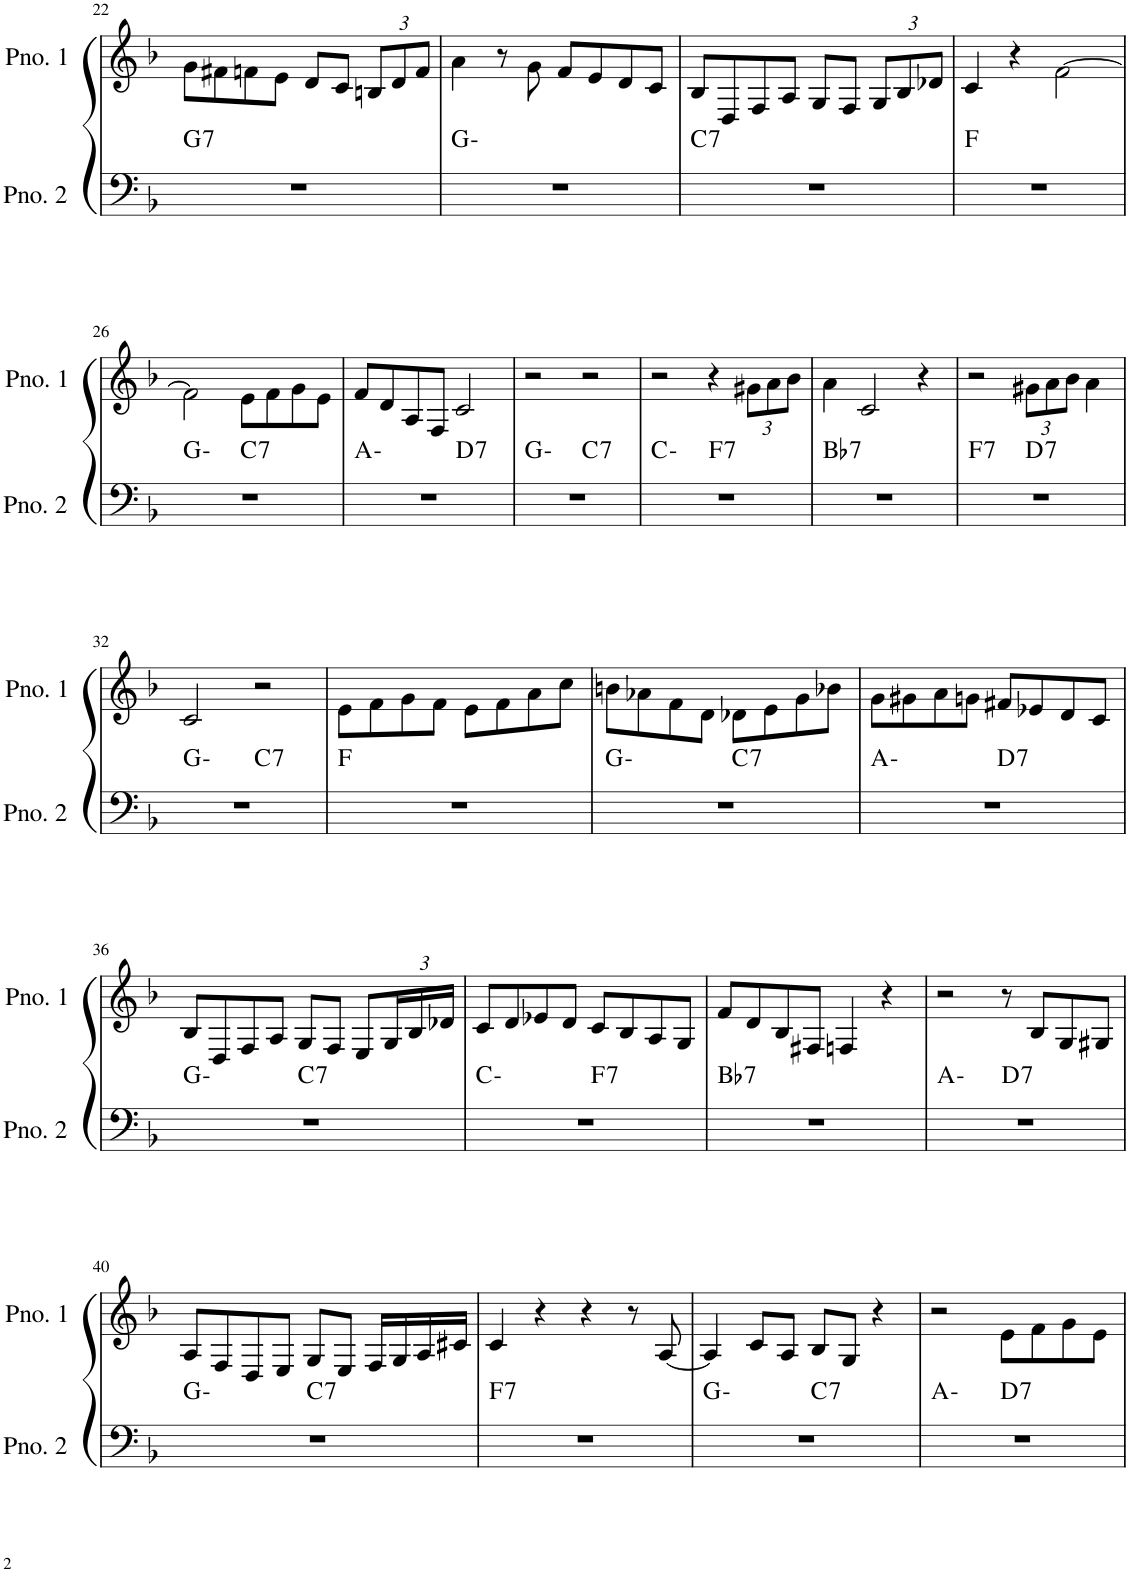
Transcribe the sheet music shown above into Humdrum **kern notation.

**kern	**harte	**kern
*part2	*part2	*part1
*staff2	*	*staff1
*I"ピアノ 2	*	*I"ピアノ 1
!!LO:PB:g=z
*clefF4	*	*clefG2
*k[b-]	*	*k[b-]
*M4/4	*	*M4/4
=22	=22	=22
!	!LO:H:kt=7	!
1r	G:7	8g\L
.	.	8f#X\
.	.	8fn\
.	.	8e\J
.	.	8d/L
.	.	8c/J
*	*	*Xbrackettup
.	.	12Bn/L
.	.	12d/
.	.	12f/J
=23	=23	=23
1r	G:min	4a\
.	.	8r
.	.	8g\
.	.	8f/L
.	.	8e/
.	.	8d/
.	.	8c/J
=24	=24	=24
!	!LO:H:kt=7	!
1r	C:7	8B-/L
.	.	8D/
.	.	8F/
.	.	8A/J
.	.	8G/L
.	.	8F/J
.	.	12G/L
.	.	12B-/
.	.	12d-X/J
=25	=25	=25
1r	F:maj	4c/
.	.	4r
.	.	[2f\
!!LO:LB:g=z
=26	=26	=26
*^	*	*
1r	2ryy	G:min	2f\]
!	!	!LO:H:kt=7	!
.	2ryy	C:7	8e\L
.	.	.	8f\
.	.	.	8g\
.	.	.	8e\J
=27	=27	=27	=27
1r	2ryy	A:min	8f/L
.	.	.	8d/
.	.	.	8A/
.	.	.	8F/J
!	!	!LO:H:kt=7	!
.	2ryy	D:7	2c/
=28	=28	=28	=28
1r	2ryy	G:min	2r
!	!	!LO:H:kt=7	!
.	2ryy	C:7	2r
=29	=29	=29	=29
1r	2ryy	C:min	2r
!	!	!LO:H:kt=7	!
.	2ryy	F:7	4r
.	.	.	12g#X\L
.	.	.	12a\
.	.	.	12b-\J
=30	=30	=30	=30
!	!	!LO:H:kt=7	!
*v	*v	*	*
1r	Bb:7	4a\
.	.	2c/
.	.	4r
=31	=31	=31
!	!LO:H:kt=7	!
*^	*	*
1r	2ryy	F:7	2r
!	!	!LO:H:kt=7	!
.	2ryy	D:7	12g#X\L
.	.	.	12a\
.	.	.	12b-\J
.	.	.	4a\
!!LO:LB:g=z
=32	=32	=32	=32
1r	2ryy	G:min	2c/
!	!	!LO:H:kt=7	!
.	2ryy	C:7	2r
*v	*v	*	*
=33	=33	=33
1r	F:maj	8e\L
.	.	8f\
.	.	8g\
.	.	8f\J
.	.	8e\L
.	.	8f\
.	.	8a\
.	.	8cc\J
=34	=34	=34
*^	*	*
1r	2ryy	G:min	8bn\L
.	.	.	8a-X\
.	.	.	8f\
.	.	.	8d\J
!	!	!LO:H:kt=7	!
.	2ryy	C:7	8d-X\L
.	.	.	8e\
.	.	.	8g\
.	.	.	8b-X\J
=35	=35	=35	=35
1r	2ryy	A:min	8g\L
.	.	.	8g#X\
.	.	.	8a\
.	.	.	8gn\J
!	!	!LO:H:kt=7	!
.	2ryy	D:7	8f#X/L
.	.	.	8e-X/
.	.	.	8d/
.	.	.	8c/J
!!LO:LB:g=z
=36	=36	=36	=36
1r	2ryy	G:min	8B-/L
.	.	.	8D/
.	.	.	8F/
.	.	.	8A/J
!	!	!LO:H:kt=7	!
.	2ryy	C:7	8G/L
.	.	.	8F/J
.	.	.	8E/L
.	.	.	24G/L
.	.	.	24B-/
.	.	.	24d-X/JJ
=37	=37	=37	=37
1r	2ryy	C:min	8c/L
.	.	.	8d/
.	.	.	8e-X/
.	.	.	8d/J
!	!	!LO:H:kt=7	!
.	2ryy	F:7	8c/L
.	.	.	8B-/
.	.	.	8A/
.	.	.	8G/J
=38	=38	=38	=38
!	!	!LO:H:kt=7	!
*v	*v	*	*
1r	Bb:7	8f/L
.	.	8d/
.	.	8B-/
.	.	8F#X/J
.	.	4Fn/
.	.	4r
=39	=39	=39
*^	*	*
1r	2ryy	A:min	2r
!	!	!LO:H:kt=7	!
.	2ryy	D:7	8r
.	.	.	8B-/L
.	.	.	8G/
.	.	.	8G#X/J
!!LO:LB:g=z
=40	=40	=40	=40
1r	2ryy	G:min	8A/L
.	.	.	8F/
.	.	.	8D/
.	.	.	8E/J
!	!	!LO:H:kt=7	!
.	2ryy	C:7	8G/L
.	.	.	8E/J
.	.	.	16F/LL
.	.	.	16G/
.	.	.	16A/
.	.	.	16c#X/JJ
=41	=41	=41	=41
!	!	!LO:H:kt=7	!
*v	*v	*	*
1r	F:7	4c/
.	.	4r
.	.	4r
.	.	8r
.	.	[8A/
=42	=42	=42
*^	*	*
1r	2ryy	G:min	4A/]
.	.	.	8c/L
.	.	.	8A/J
!	!	!LO:H:kt=7	!
.	2ryy	C:7	8B-/L
.	.	.	8G/J
.	.	.	4r
=43	=43	=43	=43
1r	2ryy	A:min	2r
!	!	!LO:H:kt=7	!
.	2ryy	D:7	8e\L
.	.	.	8f\
.	.	.	8g\
.	.	.	8e\J
*v	*v	*	*
=	=	=
*-	*-	*-
